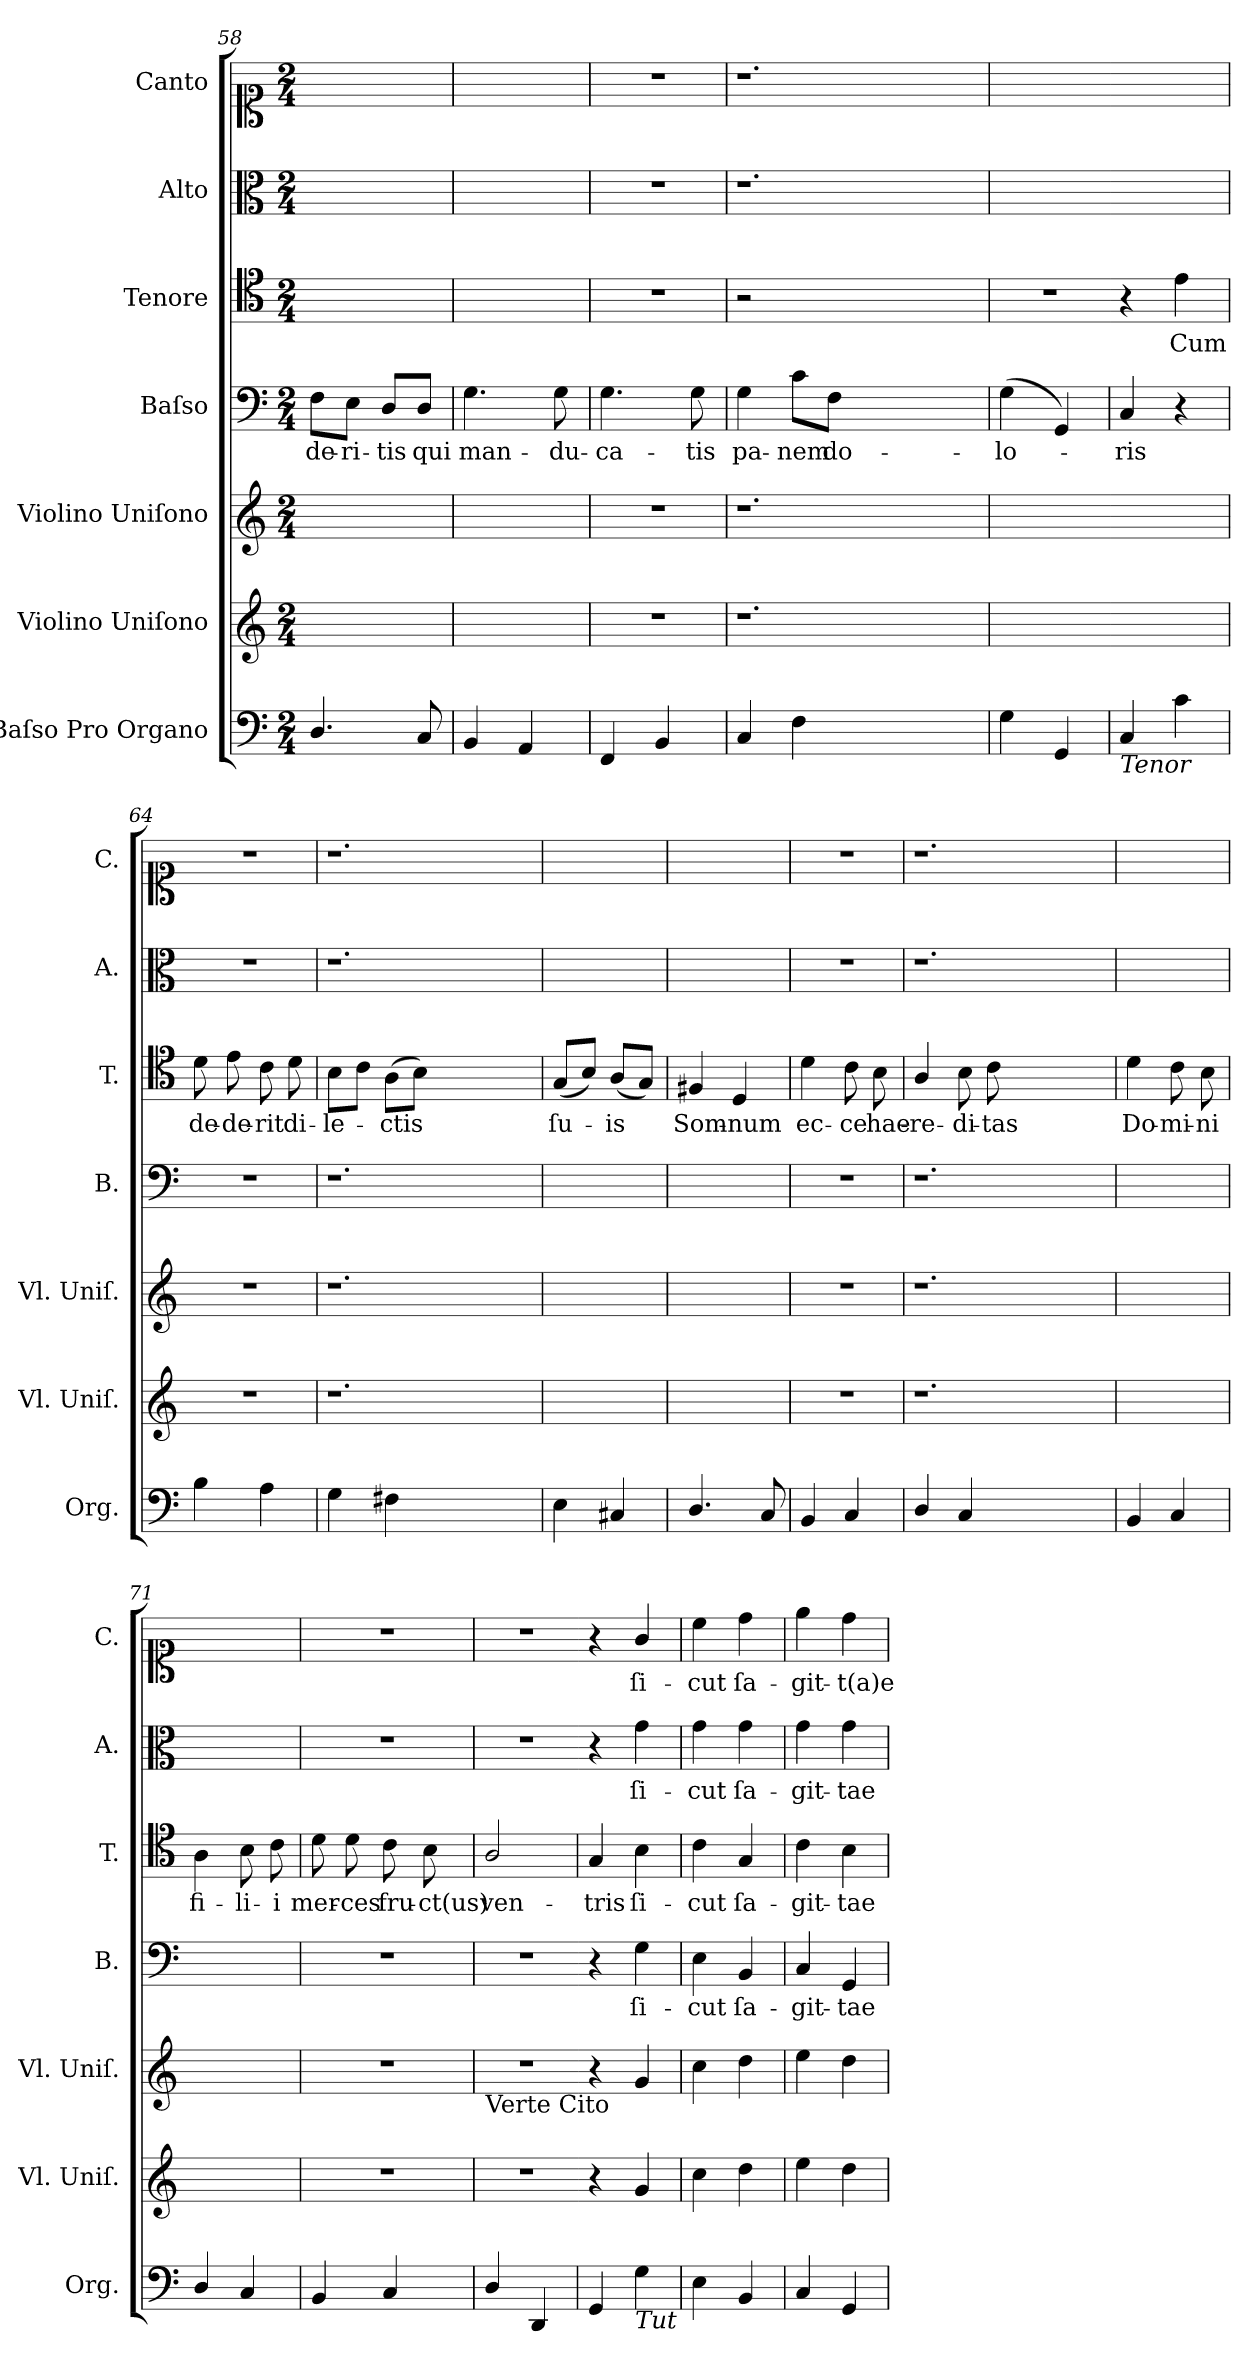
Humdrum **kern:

**kern	**kern	**kern	**kern	**text	**kern	**text	**kern	**text	**kern	**text
*part7	*part6	*part5	*part4	*part4	*part3	*part3	*part2	*part2	*part1	*part1
*staff7	*staff6	*staff5	*staff4	*staff4	*staff3	*staff3	*staff2	*staff2	*staff1	*staff1
*I"Baſso Pro Organo	*I"Violino Uniſono	*I"Violino Uniſono	*I"Baſso	*	*I"Tenore	*	*I"Alto	*	*I"Canto	*
*I'Org.	*I'Vl. Uniſ.	*I'Vl. Uniſ.	*I'B.	*	*I'T.	*	*I'A.	*	*I'C.	*
*clefF4	*clefG2	*clefG2	*clefF4	*	*clefC4	*	*clefC3	*	*clefC1	*
*k[]	*k[]	*k[]	*k[]	*	*k[]	*	*k[]	*	*k[]	*
*C:	*C:	*C:	*C:	*	*C:	*	*C:	*	*C:	*
*M2/4	*M2/4	*M2/4	*M2/4	*	*M2/4	*	*M2/4	*	*M2/4	*
=58	=58	=58	=58	=58	=58	=58	=58	=58	=58	=58
4.D/	2ryy	2ryy	8F\L	-de-	2ryy	.	2ryy	.	2ryy	.
.	.	.	8E\J	-ri-	.	.	.	.	.	.
.	.	.	8D/L	-tis	.	.	.	.	.	.
8C/	.	.	8D/J	qui	.	.	.	.	.	.
=59	=59	=59	=59	=59	=59	=59	=59	=59	=59	=59
4BB/	2ryy	2ryy	4.G\	man-	2ryy	.	2ryy	.	2ryy	.
4AA/	.	.	.	.	.	.	.	.	.	.
.	.	.	8G\	-du-	.	.	.	.	.	.
=60	=60	=60	=60	=60	=60	=60	=60	=60	=60	=60
4FF/	2r	2r	4.G\	-ca-	2r	.	2r	.	2r	.
4BB/	.	.	.	.	.	.	.	.	.	.
.	.	.	8G\	-tis	.	.	.	.	.	.
=61	=61	=61	=61	=61	=61	=61	=61	=61	=61	=61
4C/	1.r	1.r	4G\	pa-	2r	.	1.r	.	1.r	.
4F\	.	.	8c\L	-nem	.	.	.	.	.	.
.	.	.	8F\J	do-	.	.	.	.	.	.
1ryy	.	.	1ryy	.	1ryy	.	.	.	.	.
=62	=62	=62	=62	=62	=62	=62	=62	=62	=62	=62
4G\	2ryy	2ryy	(>4G\	-lo-	2r	.	2ryy	.	2ryy	.
4GG/	.	.	4GG/)	.	.	.	.	.	.	.
=63	=63	=63	=63	=63	=63-	=63	=63	=63	=63	=63
!LO:TX:b:i:t=Tenor	!	!	!	!	!	!	!	!	!	!
4C/	2ryy	2ryy	4C/	-ris	4r	.	2ryy	.	2ryy	.
4c\	.	.	4r	.	4e\	Cum	.	.	.	.
=64	=64	=64	=64	=64	=64	=64	=64	=64	=64	=64
4B\	2r	2r	2r	.	8d\	de-	2r	.	2r	.
.	.	.	.	.	8e\	-de-	.	.	.	.
4A\	.	.	.	.	8c\	-rit	.	.	.	.
.	.	.	.	.	8d\	di-	.	.	.	.
=65	=65	=65	=65	=65	=65	=65	=65	=65	=65	=65
4G\	1.r	1.r	1.r	.	8B\L	-le-	1.r	.	1.r	.
.	.	.	.	.	8c\J	.	.	.	.	.
4F#X\	.	.	.	.	(>8A\L	-ctis	.	.	.	.
.	.	.	.	.	8B\J)	.	.	.	.	.
1ryy	.	.	.	.	1ryy	.	.	.	.	.
=66	=66	=66	=66	=66	=66	=66	=66	=66	=66	=66
4E\	2ryy	2ryy	2ryy	.	(<8G/L	ſu-	2ryy	.	2ryy	.
.	.	.	.	.	8B/J)	.	.	.	.	.
4C#X/	.	.	.	.	(<8A/L	-is	.	.	.	.
.	.	.	.	.	8G/J)	.	.	.	.	.
=67	=67	=67	=67	=67	=67	=67	=67	=67	=67	=67
4.D/	2ryy	2ryy	2ryy	.	4F#X/	Som-	2ryy	.	2ryy	.
.	.	.	.	.	4D/	-num	.	.	.	.
8C/	.	.	.	.	.	.	.	.	.	.
=68	=68	=68	=68	=68	=68	=68	=68	=68	=68	=68
4BB/	2r	2r	2r	.	4d\	ec-	2r	.	2r	.
4C/	.	.	.	.	8c\	-ce	.	.	.	.
.	.	.	.	.	8B\	hae-	.	.	.	.
=69	=69	=69	=69	=69	=69	=69	=69	=69	=69	=69
4D/	1.r	1.r	1.r	.	4A/	-re-	1.r	.	1.r	.
4C/	.	.	.	.	8B\	-di-	.	.	.	.
.	.	.	.	.	8c\	-tas	.	.	.	.
1ryy	.	.	.	.	1ryy	.	.	.	.	.
=70	=70	=70	=70	=70	=70	=70	=70	=70	=70	=70
4BB/	2ryy	2ryy	2ryy	.	4d\	Do-	2ryy	.	2ryy	.
4C/	.	.	.	.	8c\	-mi-	.	.	.	.
.	.	.	.	.	8B\	-ni	.	.	.	.
=71	=71	=71	=71	=71	=71	=71	=71	=71	=71	=71
4D/	2ryy	2ryy	2ryy	.	4A\	fi-	2ryy	.	2ryy	.
4C/	.	.	.	.	8B\	-li-	.	.	.	.
.	.	.	.	.	8c\	-i	.	.	.	.
=72	=72	=72	=72	=72	=72	=72	=72	=72	=72	=72
4BB/	2r	2r	2r	.	8d\	mer-	2r	.	2r	.
.	.	.	.	.	8d\	-ces	.	.	.	.
4C/	.	.	.	.	8c\	fru-	.	.	.	.
.	.	.	.	.	8B\	-ct(us)	.	.	.	.
=73	=73	=73	=73	=73	=73	=73	=73	=73	=73	=73
!	!	!LO:TX:b:t=Verte Cito	!	!	!	!	!	!	!	!
4D/	2r	2r	2r	.	2A/	ven-	2r	.	2r	.
4DD/	.	.	.	.	.	.	.	.	.	.
=74	=74	=74||	=74-	=74	=74	=74	=74-	=74	=74	=74
4GG/	4r	4r	4r	.	4G/	-tris	4r	.	4r	.
!LO:TX:b:i:t=Tut	!	!	!	!	!	!	!	!	!	!
4G\	4g/	4g/	4G\	ſi-	4B\	ſi-	4g\	ſi-	4g/	ſi-
=75	=75	=75	=75	=75	=75	=75	=75	=75	=75	=75
4E\	4cc\	4cc\	4E\	-cut	4c\	-cut	4g\	-cut	4cc\	-cut
4BB/	4dd\	4dd\	4BB/	ſa-	4G/	ſa-	4g\	ſa-	4dd\	ſa-
=76	=76	=76	=76	=76	=76	=76	=76	=76	=76	=76
4C/	4ee\	4ee\	4C/	-git-	4c\	-git-	4g\	-git-	4ee\	-git-
4GG/	4dd\	4dd\	4GG/	-tae	4B\	-tae	4g\	-tae	4dd\	-t(a)e
=	=	=	=	=	=	=	=	=	=	=
*-	*-	*-	*-	*-	*-	*-	*-	*-	*-	*-
